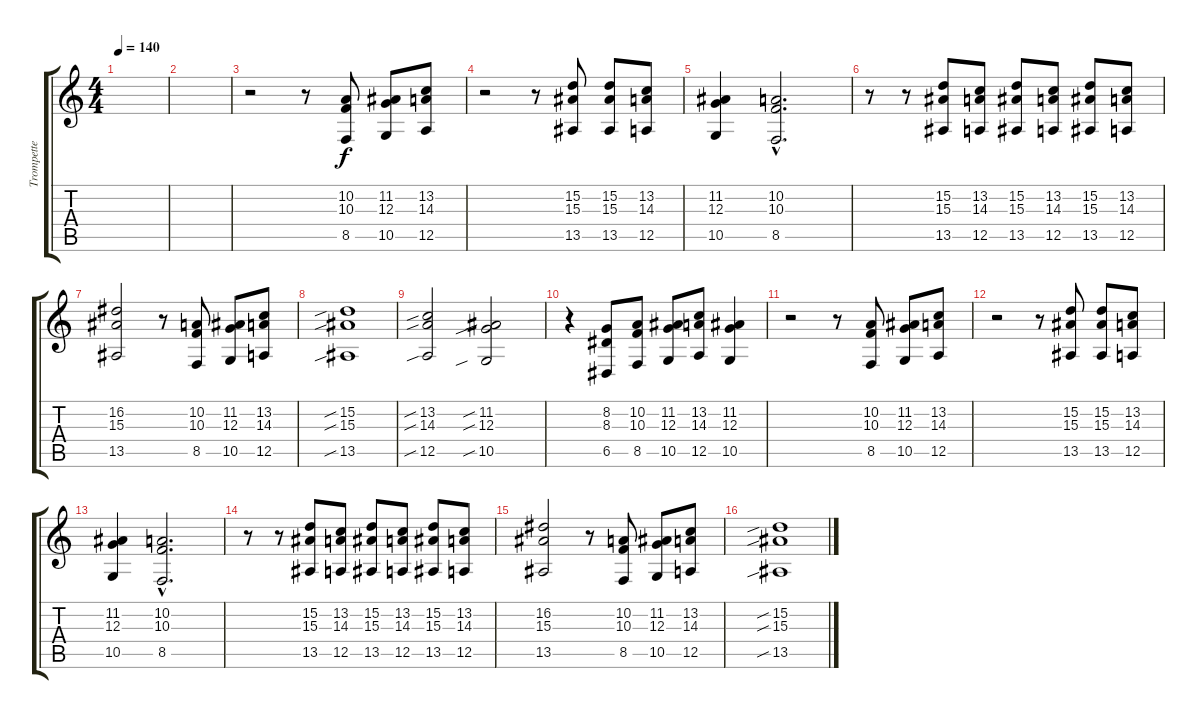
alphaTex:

\track ("Trompette" "Trompette") {instrument trumpet}
\staff {score tabs}
\tuning (E4 B3 G3 D3 A2 E2) {hide}
\ts (4 4)
\tempo 140
\clef g2
\ks c
|
|
r.2 r.8 (10.2 10.3 8.5).8 (11.2 12.3 10.5).8 (13.2 14.3 12.5).8 |
r.2 r.8 (15.2 15.3 13.5).8 (15.2 15.3 13.5).8 (13.2 14.3 12.5).8 |
(11.2 12.3 10.5).4 (10.2{hac} 10.3{hac} 8.5{hac}).2{d} |
r.8 r.8 (15.2 15.3 13.5).8 (13.2 14.3 12.5).8 (15.2 15.3 13.5).8 (13.2 14.3 12.5).8 (15.2 15.3 13.5).8 (13.2 14.3 12.5).8 |
(16.2 15.3 13.5).2 r.8 (10.2 10.3 8.5).8 (11.2 12.3 10.5).8 (13.2 14.3 12.5).8 |
(15.2{sib} 15.3{sib} 13.5{sib}).1 |
(13.2{sib} 14.3{sib} 12.5{sib}).2 (11.2{sib} 12.3{sib} 10.5{sib}).2 |
r.4 (8.2 8.3 6.5).8 (10.2 10.3 8.5).8 (11.2 12.3 10.5).8 (13.2 14.3 12.5).8 (11.2 12.3 10.5).4 |
r.2 r.8 (10.2 10.3 8.5).8 (11.2 12.3 10.5).8 (13.2 14.3 12.5).8 |
r.2 r.8 (15.2 15.3 13.5).8 (15.2 15.3 13.5).8 (13.2 14.3 12.5).8 |
(11.2 12.3 10.5).4 (10.2{hac} 10.3{hac} 8.5{hac}).2{d} |
r.8 r.8 (15.2 15.3 13.5).8 (13.2 14.3 12.5).8 (15.2 15.3 13.5).8 (13.2 14.3 12.5).8 (15.2 15.3 13.5).8 (13.2 14.3 12.5).8 |
(16.2 15.3 13.5).2 r.8 (10.2 10.3 8.5).8 (11.2 12.3 10.5).8 (13.2 14.3 12.5).8 |
(15.2{sib} 15.3{sib} 13.5{sib}).1
